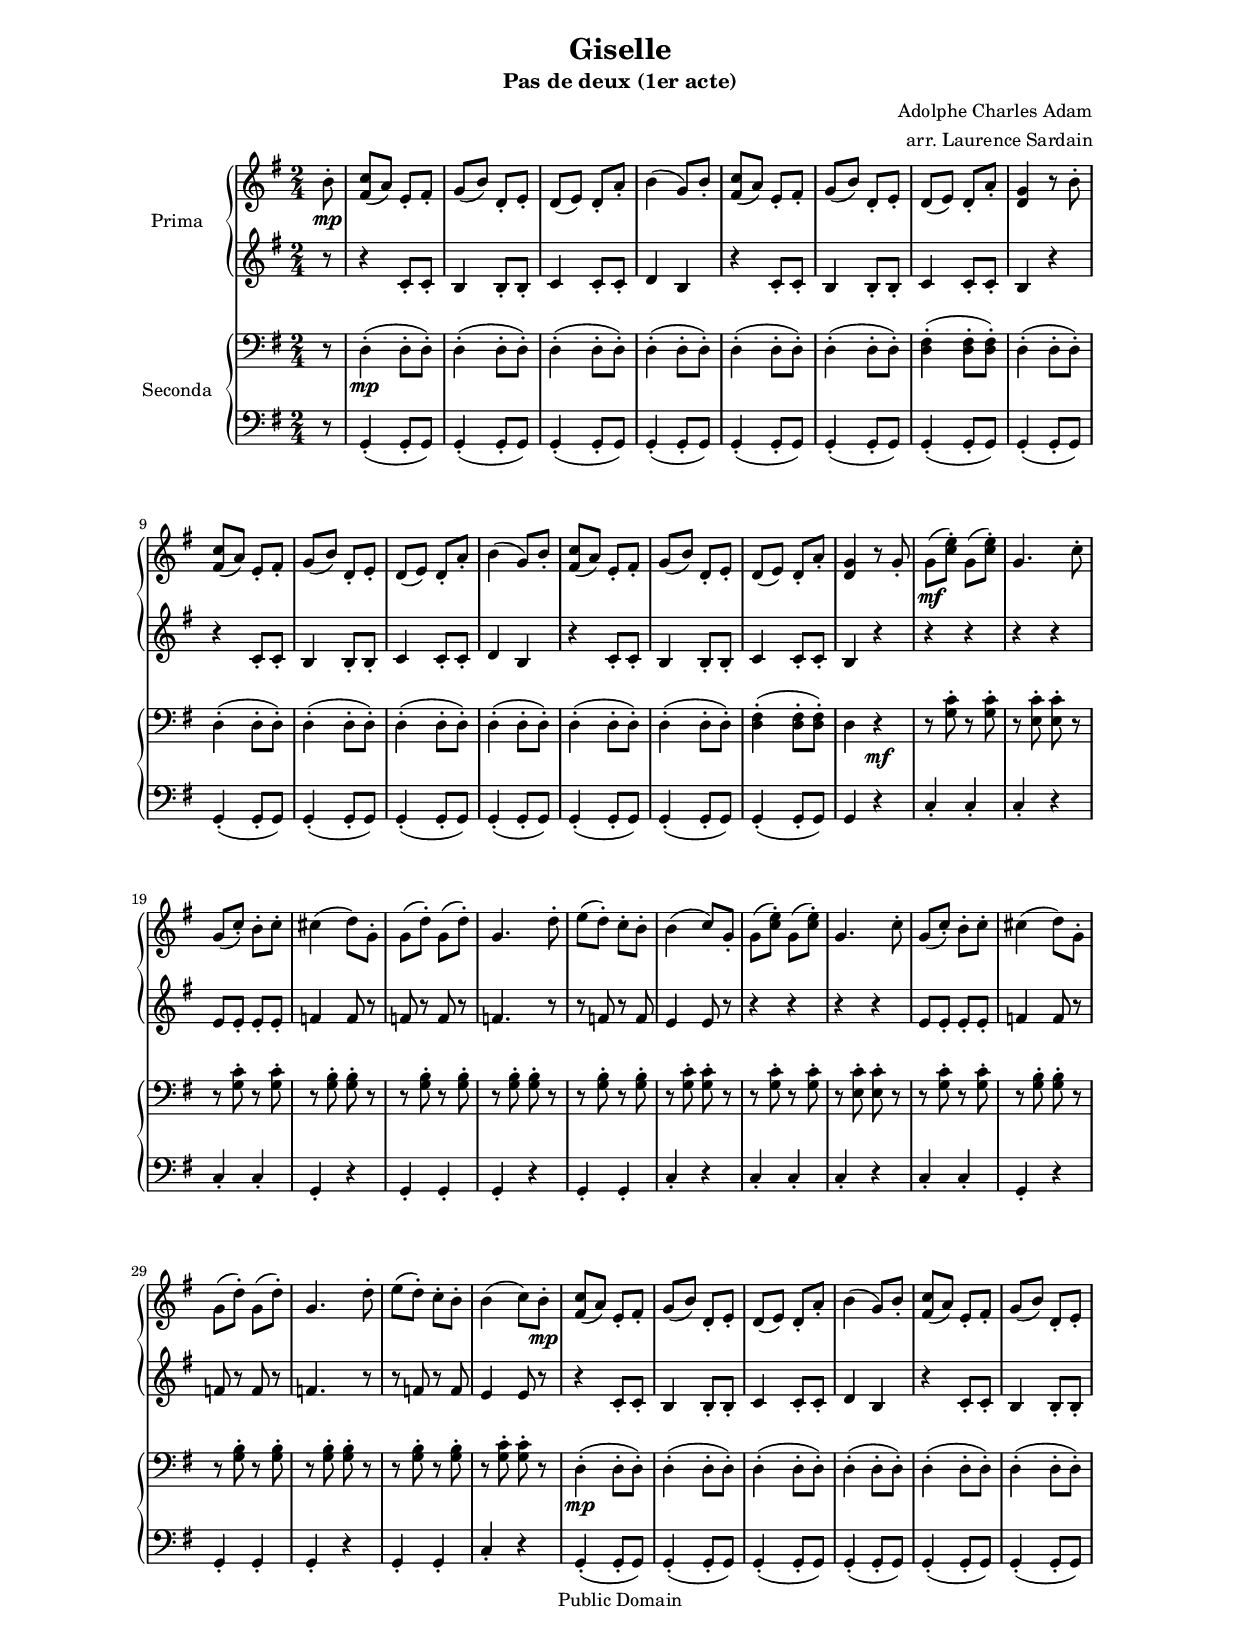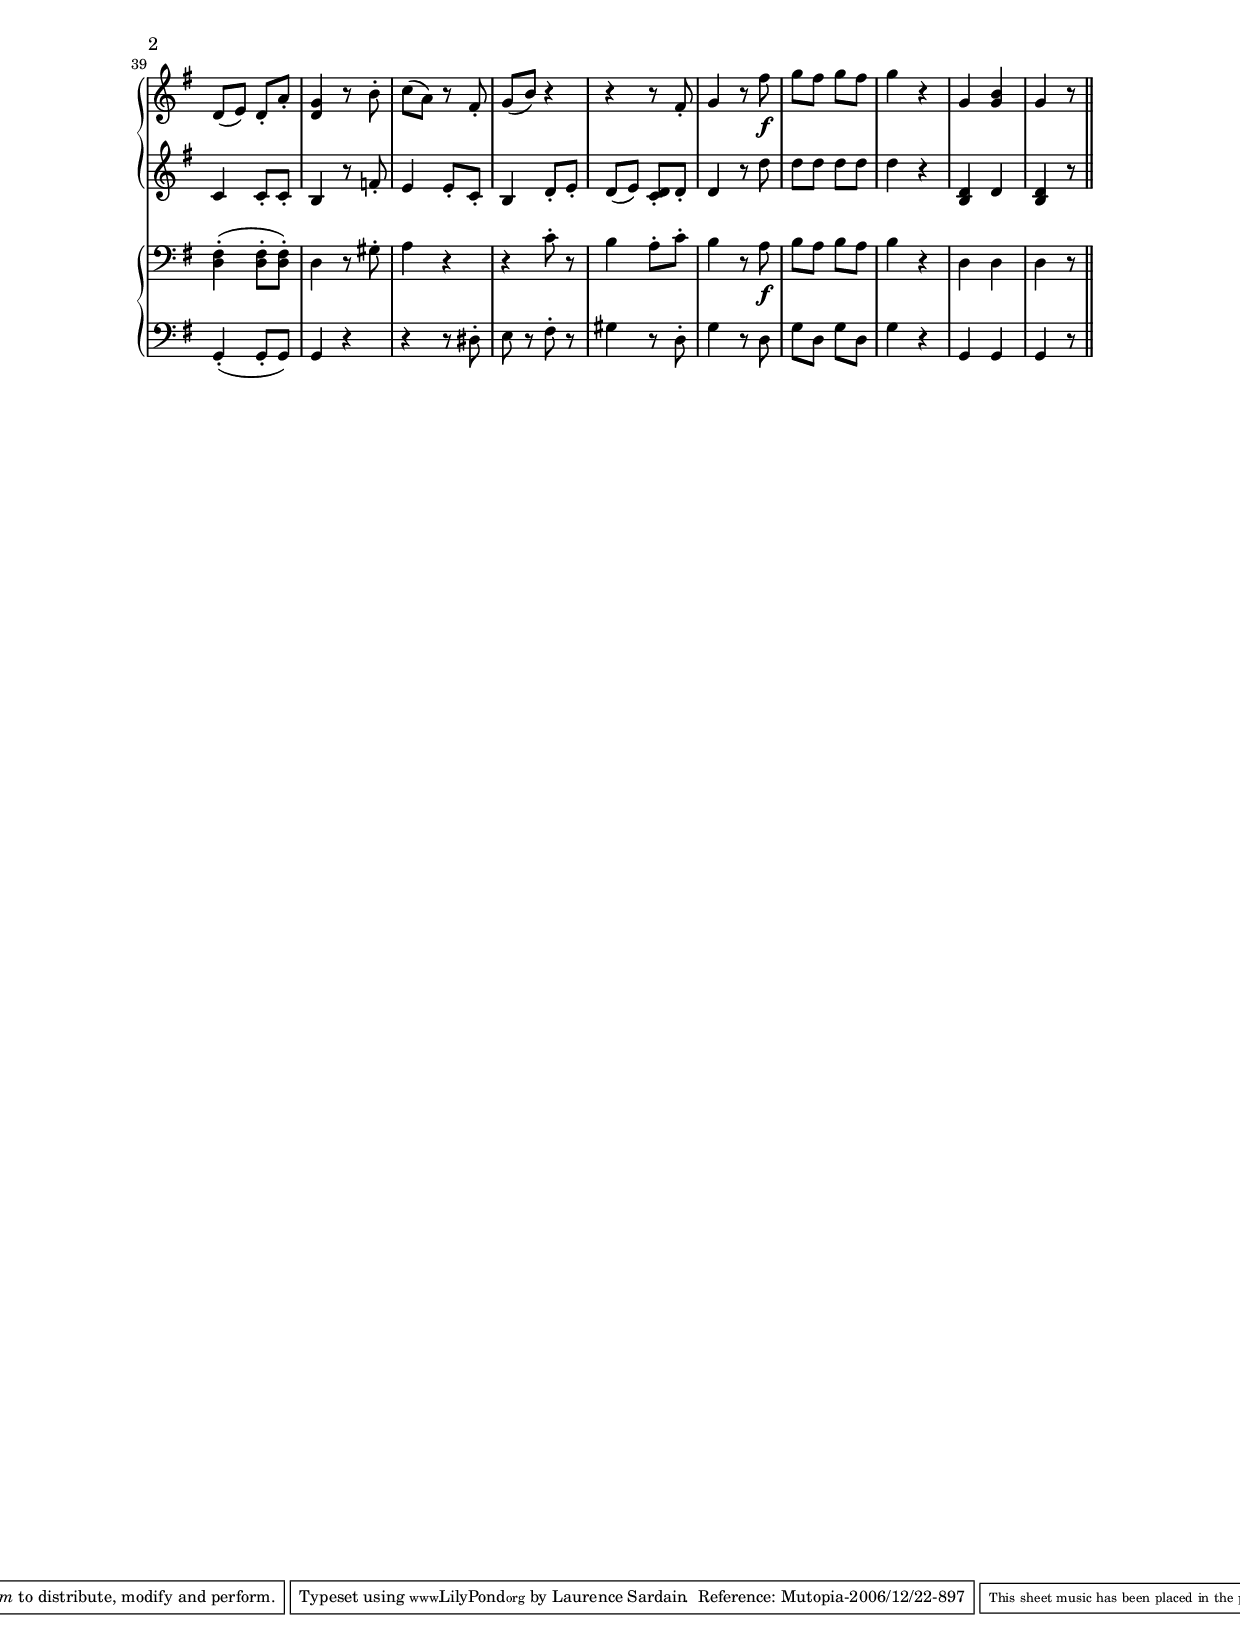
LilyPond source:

\version "2.10.0"
\include "catalan.ly" 
#(set-global-staff-size 16)

\header {
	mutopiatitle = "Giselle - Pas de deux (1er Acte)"
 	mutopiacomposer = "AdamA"
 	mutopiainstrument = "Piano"
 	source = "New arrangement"
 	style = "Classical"
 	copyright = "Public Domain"
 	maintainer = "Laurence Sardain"
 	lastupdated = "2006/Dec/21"
	title = "Giselle"
	subtitle = "Pas de deux (1er acte)"
	composer = "Adolphe Charles Adam"
	arranger = "arr. Laurence Sardain"
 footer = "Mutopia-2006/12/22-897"
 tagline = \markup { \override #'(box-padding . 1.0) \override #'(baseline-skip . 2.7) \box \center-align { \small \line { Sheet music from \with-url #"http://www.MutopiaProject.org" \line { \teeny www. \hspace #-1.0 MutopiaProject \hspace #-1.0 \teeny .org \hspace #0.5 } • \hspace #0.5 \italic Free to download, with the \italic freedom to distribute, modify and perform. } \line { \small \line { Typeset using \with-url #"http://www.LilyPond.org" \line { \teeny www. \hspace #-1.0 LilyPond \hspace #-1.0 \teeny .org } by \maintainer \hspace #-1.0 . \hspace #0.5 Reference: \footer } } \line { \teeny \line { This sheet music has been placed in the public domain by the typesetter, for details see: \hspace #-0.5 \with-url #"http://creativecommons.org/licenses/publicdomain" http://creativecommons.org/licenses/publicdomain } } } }
}

uppera = \relative do'' {
	\clef treble
	\key sol \major
	\time 2/4
	\partial8
	si8-.\mp |
	<fad do'>( la) mi-. fad-. |
	sol(si) re,-. mi-. |
	re( mi) re-. la'-. |
	si4( sol8) si-. |
	<fad do'>( la) mi-. fad-. |
	sol(si) re,-. mi-. ||
	re( mi) re-. la'-. |
	<re, sol>4 r8 si'-. |
	<fad do'>( la) mi-. fad-. |
	sol(si) re,-. mi-. |
	re( mi) re-. la'-. |
	si4( sol8) si-. |
	<fad do'>( la) mi-. fad-. |
	sol(si) re,-. mi-. |
	re( mi) re-. la'-. |
	<re, sol>4 r8 sol-. |
	sol(\mf <do mi>)-. sol( <do mi>)-. |
	sol4. do8-. |
	sol( do)-. si-. do-. |
	dod4( re8) sol,-. |
	sol( re')-. sol,( re')-. |
	sol,4. re'8-. |
	mi( re)-. do-. si-. |
	si4( do8) sol-. |
	sol( <do mi>)-. sol( <do mi>)-. |
	sol4. do8-. |
	sol( do)-. si-. do-. |
	dod4( re8) sol,-. |
	sol( re')-. sol,( re')-. |
	sol,4. re'8-. |
	mi( re)-. do-. si-. |
	si4( do8) si-.\mp |
	<fad do'>( la) mi-. fad-. |
	sol(si) re,-. mi-. |
	re( mi) re-. la'-. |
	si4( sol8) si-. |
	<fad do'>( la) mi-. fad-. |
	sol(si) re,-. mi-. ||
	re( mi) re-. la'-. |
	<re, sol>4 r8 si'-. |
	do( la) r fad-. |
	sol( si) r4 |
	r r8 fad-. |
	sol4 r8 fad'\f |
	sol fad sol fad |
	sol4 r |
	sol, <sol si> |
	sol r8 \bar "||"
	
	
	
	
}

     
lowera = \relative do' {
	\clef treble
	\key sol \major
	\time 2/4
	\partial8
	r8 |
	r4 do8-. do-. |
	si4 si8-. si-. |
	do4 do8-. do-. |
	re4 si |
	r4 do8-. do-. |
	si4 si8-. si-. |
	do4 do8-. do-. |
	si4 r |
	r4 do8-. do-. |
	si4 si8-. si-. |
	do4 do8-. do-. |
	re4 si |
	r4 do8-. do-. |
	si4 si8-. si-. |
	do4 do8-. do-. |
	si4 r |
	r4 r |
	r4 r |
	mi8 mi-. mi-. mi-. |
	fa4 fa8 r |
	fa r fa r |
	fa4. r8 |
	r fa r fa |
	mi4 mi8 r |
	r4 r |
	r4 r |
	mi8 mi-. mi-. mi-. |
	fa4 fa8 r |
	fa r fa r |
	fa4. r8 |
	r fa r fa |
	mi4 mi8 r |
	r4 do8-. do-. |
	si4 si8-. si-. |
	do4 do8-. do-. |
	re4 si |
	r4 do8-. do-. |
	si4 si8-. si-. |
	do4 do8-. do-. |
	si4 r8 fa'-. |
	mi4 mi8-. do-. |
	si4 re8-. mi-. |
	re( mi) <do re>-. re-. |
	re4 r8 re'|
	re re re re |
	re4 r |
	<si, re> re |
	<si re> r8 
	 
	
}

upperb = \relative do {
	\clef bass
	\key sol \major
	\time 2/4
	\partial8
	r8
	re4-.(\mp re8-. re-.) |
	re4-.( re8-. re-.) |
	re4-.( re8-. re-.) |
	re4-.( re8-. re-.) |
	re4-.( re8-. re-.) |
	re4-.( re8-. re-.) |
	<re fad>4-.( <re fad>8-. <re fad>-.) |
	re4-.( re8-. re-.) |
	re4-.( re8-. re-.) |
	re4-.( re8-. re-.) |
	re4-.( re8-. re-.) |
	re4-.( re8-. re-.) |
	re4-.( re8-. re-.) |
	re4-.( re8-. re-.) |
	<re fad>4-.( <re fad>8-. <re fad>-.) |
	re4 r\mf |
	r8 <sol do>-. r <sol do>-. |
	r <mi do'>-. <mi do'>-. r |
	r8 <sol do>-. r <sol do>-. |
	r <sol si>-. <sol si>-. r |
	r <sol si>-. r <sol si>-. |
	r <sol si>-. <sol si>-. r |
	r <sol si>-. r <sol si>-. |
	r <sol do>-. <sol do>-. r |
	r8 <sol do>-. r <sol do>-. |
	r <mi do'>-. <mi do'>-. r 
	r8 <sol do>-. r <sol do>-. |
	r <sol si>-. <sol si>-. r |
	r <sol si>-. r <sol si>-. |
	r <sol si>-. <sol si>-. r |
	r <sol si>-. r <sol si>-. |
	r <sol do>-. <sol do>-. r |
	re4-.(\mp re8-. re-.) |
	re4-.( re8-. re-.) |
	re4-.( re8-. re-.) |
	re4-.( re8-. re-.) |
	re4-.( re8-. re-.) |
	re4-.( re8-. re-.) |
	<re fad>4-.( <re fad>8-. <re fad>-.) |
	re4 r8 sold-. |
	la4 r |
	r do8-. r |
	si4 la8-. do-. |
	si4 r8 la\f |
	si la si la |
	si4 r |
	re,4 re |
	re r8 
}
     
lowerb = \relative do {
	\clef bass
	\key sol \major
	\time 2/4
	\partial8
	r8
	sol4-.( sol8-. sol) |
	sol4-.( sol8-. sol) |
	sol4-.( sol8-. sol) |
	sol4-.( sol8-. sol) |
	sol4-.( sol8-. sol) |
	sol4-.( sol8-. sol) |
	sol4-.( sol8-. sol) |
	sol4-.( sol8-. sol) |
	sol4-.( sol8-. sol) |
	sol4-.( sol8-. sol) |
	sol4-.( sol8-. sol) |
	sol4-.( sol8-. sol) |
	sol4-.( sol8-. sol) |
	sol4-.( sol8-. sol) |
	sol4-.( sol8-. sol) |
	sol4 r |
	do-. do-. |
	do-. r |
	do-. do-. |
	sol-. r |
	sol-. sol-. |
	sol-. r |
	sol-. sol-. |
	do-. r |
	do-. do-. |
	do-. r |
	do-. do-. |
	sol-. r |
	sol-. sol-. |
	sol-. r |
	sol-. sol-. |
	do-. r |
	sol4-.( sol8-. sol) |
	sol4-.( sol8-. sol) |
	sol4-.( sol8-. sol) |
	sol4-.( sol8-. sol) |
	sol4-.( sol8-. sol) |
	sol4-.( sol8-. sol) |
	sol4-.( sol8-. sol) |
	sol4 r |
	r r8 red'-. |
	mi8 r fad-. r |
	sold4 r8 re-. |
	sol4 r8 re |
	sol re sol re |
	sol4 r |
	sol, sol |
	sol r8 
	
}
     
\score {<<
	\context PianoStaff = prima <<
		\set PianoStaff.instrumentName = "Prima "
		\context Staff = uppera \uppera
		\context Staff = lowera \lowera
	>>
	\context PianoStaff = seconda <<
		\set PianoStaff.instrumentName = "Seconda "
		\context Staff = upperb \upperb
		\context Staff = lowerb \lowerb
	>>
	>>
	\layout { }
	\midi { 
		\context {
      			\Score
      			tempoWholesPerMinute = #(ly:make-moment 80 4)
      		}
      	}
}

\paper {
	top-margin = 1.5\cm
	bottom-margin = 1.5\cm
	left-margin = 2.5\cm
	line-width = 16.0\cm
} 
